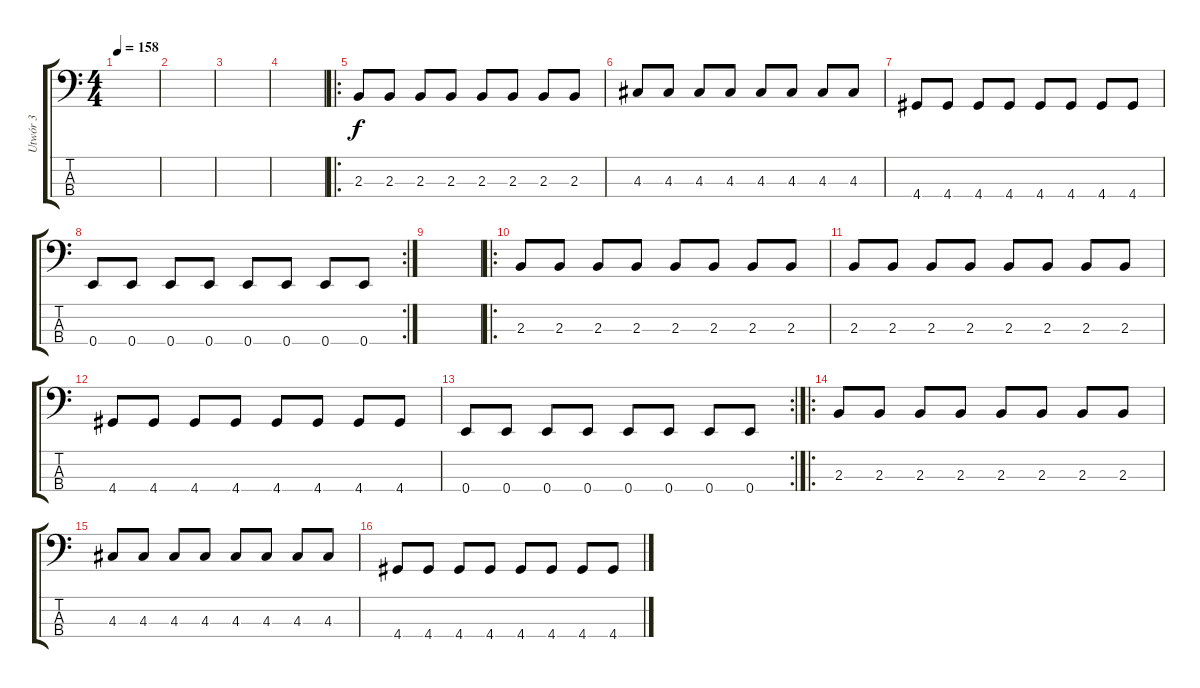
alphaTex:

\track ("Utwór 3" "Utwór 3") {instrument electricguitarjazz}
\staff {score tabs}
\tuning (G2 D2 A1 E1) {hide}
\ts (4 4)
\tempo 158
\clef f4
\ks c
|
|
|
|
\ro
2.3.8 2.3.8 2.3.8 2.3.8 2.3.8 2.3.8 2.3.8 2.3.8 |
4.3.8 4.3.8 4.3.8 4.3.8 4.3.8 4.3.8 4.3.8 4.3.8 |
4.4.8 4.4.8 4.4.8 4.4.8 4.4.8 4.4.8 4.4.8 4.4.8 |
\rc 2
0.4.8 0.4.8 0.4.8 0.4.8 0.4.8 0.4.8 0.4.8 0.4.8 |
|
\ro
2.3.8 2.3.8 2.3.8 2.3.8 2.3.8 2.3.8 2.3.8 2.3.8 |
2.3.8 2.3.8 2.3.8 2.3.8 2.3.8 2.3.8 2.3.8 2.3.8 |
4.4.8 4.4.8 4.4.8 4.4.8 4.4.8 4.4.8 4.4.8 4.4.8 |
\rc 2
0.4.8 0.4.8 0.4.8 0.4.8 0.4.8 0.4.8 0.4.8 0.4.8 |
\ro
2.3.8 2.3.8 2.3.8 2.3.8 2.3.8 2.3.8 2.3.8 2.3.8 |
4.3.8 4.3.8 4.3.8 4.3.8 4.3.8 4.3.8 4.3.8 4.3.8 |
4.4.8 4.4.8 4.4.8 4.4.8 4.4.8 4.4.8 4.4.8 4.4.8
